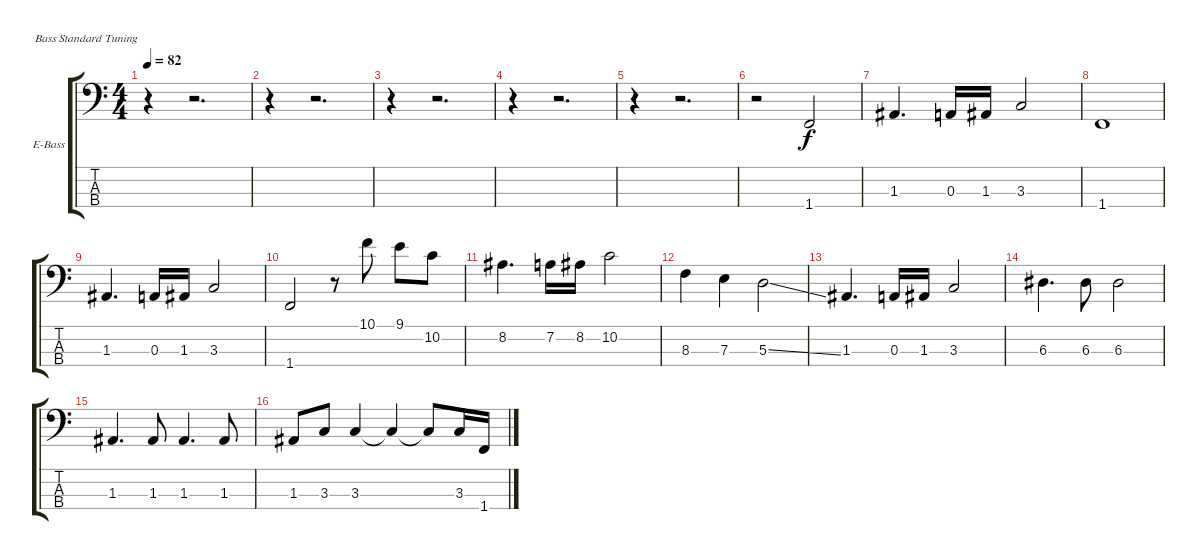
\bracketExtendMode groupsimilarinstruments
\firstSystemTrackNameOrientation horizontal
\otherSystemsTrackNameOrientation horizontal
\track ("BASS" "E-Bass") {instrument electricbassfinger}
\staff {score tabs}
\tuning (G2 D2 A1 E1)
\ts (4 4)
\tempo 82
\clef f4
\ks c
r.4{dy f} r.2{d} |
r.4 r.2{d} |
r.4 r.2{d} |
r.4 r.2{d} |
r.4 r.2{d} |
r.2 1.4.2 |
1.3.4{d} 0.3.16 1.3.16 3.3.2 |
1.4.1 |
1.3.4{d} 0.3.16 1.3.16 3.3.2 |
1.4.2 r.8 10.1.8 9.1.8 10.2.8 |
8.2.4{d} 7.2.16 8.2.16 10.2.2 |
8.3.4 7.3.4 5.3{ss}.2 |
1.3.4{d} 0.3.16 1.3.16 3.3.2 |
6.3.4{d} 6.3.8 6.3.2 |
1.3.4{d} 1.3.8 1.3.4{d} 1.3.8 |
1.3.8 3.3.8 3.3.4 3.3{t}.4 3.3{t}.8 3.3.16 1.4.16
